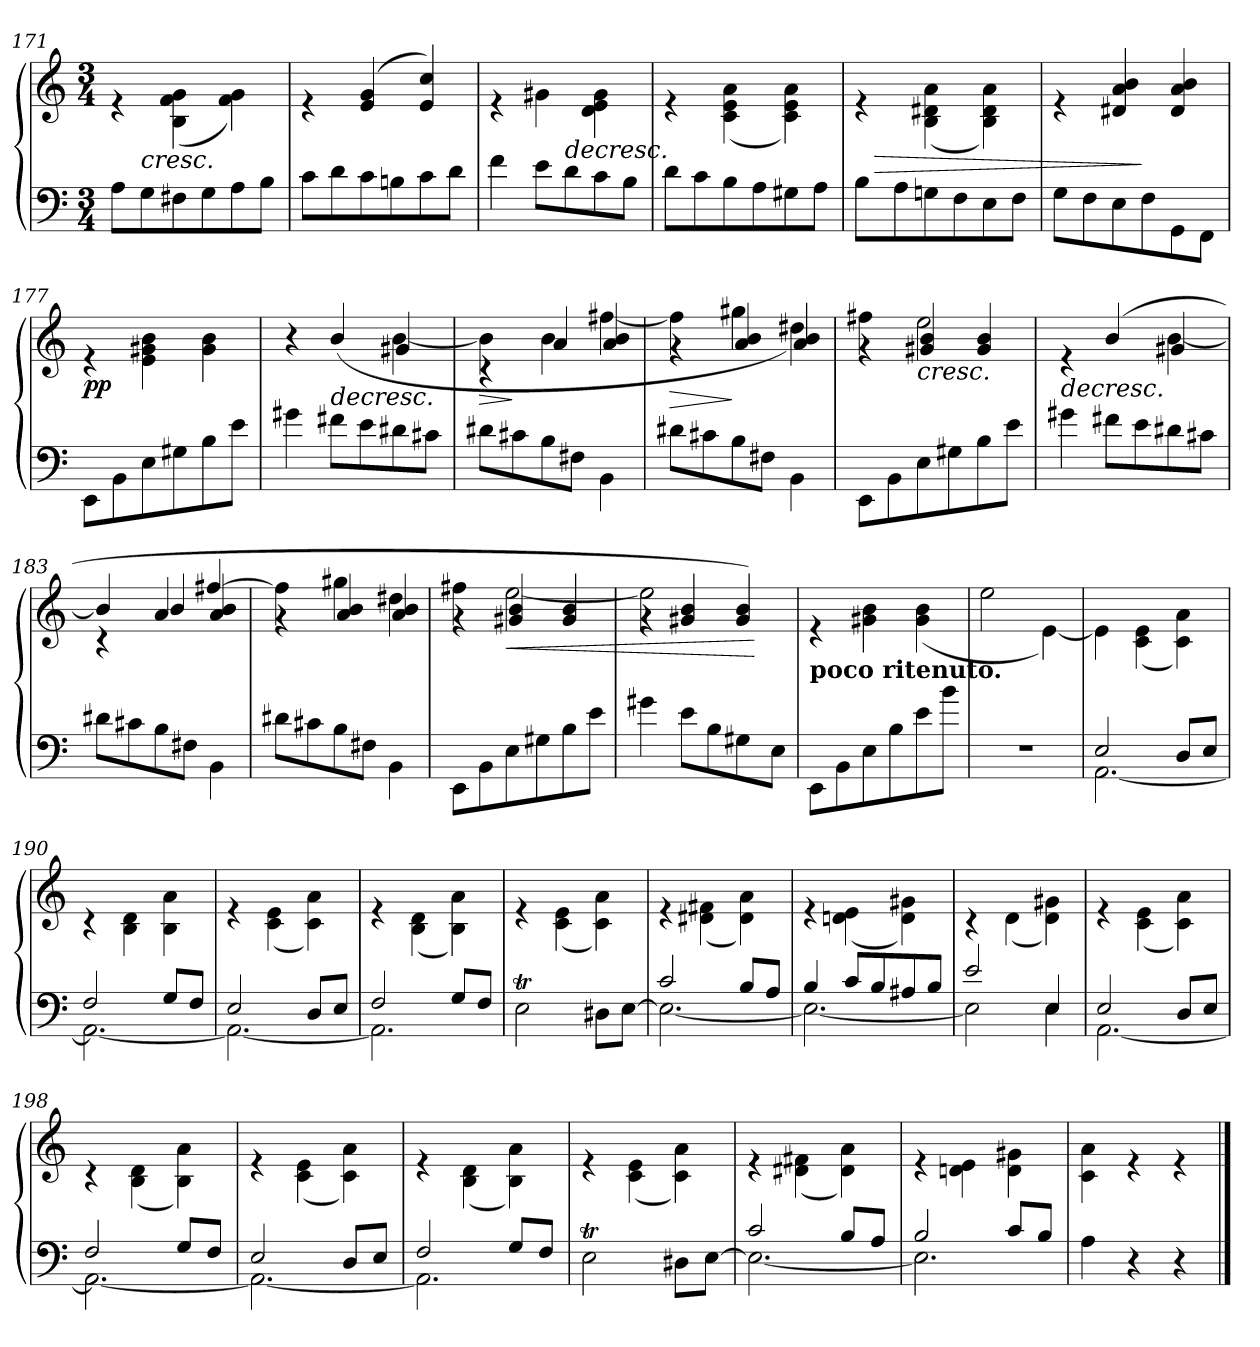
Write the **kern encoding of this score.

**kern	**kern	**dynam
*part1	*part1	*part1
*staff2	*staff1	*staff1/2
*clefF4	*clefG2	*
*k[]	*k[]	*
*M3/4	*M3/4	*
=171	=171	=171
*	*^	*
*	*	*^	*
8A\L	2.ryy	4r	8ryy	.
!	!	!	!	!LO:HP:b
8G\	.	.	8ryy	<
8F#X\	.	(>4B\ 4f\ 4g\	4ryy	.
8G\	.	.	.	.
8A\	.	4f\ 4g\)	4ryy	.
8B\J	.	.	.	.
=172	=172	=172	=172	=172
8c\L	2.ryy	4ryy	4r	.
8d\	.	.	.	.
8c\	.	8ryy	(>4e/ 4g/	.
8Bn\	.	8ryy	.	.
8c\	.	4ryy	4e/ 4cc/)	.
8d\J	.	.	.	.
=173	=173	=173	=173	=173
4f\	2.ryy	4r	4ryy	.
8e\L	.	4g#X\	8ryy	.
!	!	!	!	!LO:HP:b
8d\	.	.	8ryy	>
8c\	.	4d\ 4e\ 4g#\	4ryy	.
8B\J	.	.	.	.
*	*	*v	*v	*
=174	=174	=174	=174
8d\L	2.ryy	4r	.
8c\	.	.	.
8B\	.	(>4c\ 4e\ 4a\	[
8A\	.	.	.
8G#X\	.	4c\ 4e\ 4a\)	.
8A\J	.	.	.
=175	=175	=175	=175
*	*	*^	*
8B\L	2.ryy	4r	16ryy	.
!	!	!	!	!LO:HP:b
.	.	.	16ryy	>
8A\	.	.	8ryy	.
8Gn\	.	(>4B\ 4d#X\ 4a\	4ryy	.
8F\	.	.	.	.
8E\	.	4B\ 4d#\ 4a\)	4ryy	.
8F\J	.	.	.	.
!!LO:LB:g=z	!!	!!
=176	=176	=176	=176	=176
8G\L	2.ryy	4ryy	4r	.
8F\	.	.	.	.
8E\	.	8ryy	4d#X/ 4a/ 4b/	.
8F\	.	8ryy	.	]
8GG\	.	4ryy	4d#/ 4a/ 4b/	.
8FF\J	.	.	.	.
=177	=177	=177	=177	=177
!	!	!	!	!LO:DY:b
8EE\L	2.ryy	4r	2ryy	pp
8BB\	.	.	.	.
8E\	.	4e\ 4g#X\ 4b\	.	.
8G#X\	.	.	.	.
8B\	.	4g#\ 4b\	8ryy	.
8e\J	.	.	8ryy	.
=178	=178	=178	=178	=178
4g#X\	2ryy	2ryy	4r	.
!	!	!	!	!LO:HP:b
8f#X\L	.	.	(>4b/	>
8e\	.	.	.	.
8d#X\	8ryy	[4b\	4g#X/	.
8c#X\J	8ryy	.	.	.
=179	=179	=179	=179	=179
!	!	!	!	!LO:HP:b
8d#X\L	8ryy	4b\]	4rc	>
8c#X\	8ryy	.	.	]
8B\	4ryy	4b\	4a/	.
8F#X\J	.	.	.	.
4BB\	4ryy	[4ff#X\	4a/ 4b/	.
=180	=180	=180	=180	=180
!	!	!	!	!LO:HP:b
8d#X\L	2.ryy	4ff#\]	4rg	>
8c#X\	.	.	.	.
8B\	.	4gg#X\	4a/ 4b/	]
8F#X\J	.	.	.	.
4BB\	.	4dd#X\)	4a/ 4b/	.
=181	=181	=181	=181	=181
8EE\L	2ryy	4ff#X\	4rg	.
8BB\	.	.	.	.
!	!	!	!	!LO:HP:b
8E\	.	2ee\	4g#X/ 4b/	<
8G#X\	.	.	.	.
8B\	8ryy	.	4g#/ 4b/	.
8e\J	8ryy	.	.	]
!!LO:LB:g=z	!!	!!
=182	=182	=182	=182	=182
!	!	!	!	!LO:HP:b
4g#X\	2.ryy	4r	2ryy	>
8f#X\L	.	(>4b/	.	.
8e\	.	.	.	.
8d#X\	.	[4b\	4g#X/	.
8c#X\J	.	.	.	.
=183	=183	=183	=183	=183
8d#X\L	4rc	8ryy	4b/]	.
8c#X\	.	8ryy	.	[
8B\	4a/	4ryy	4b/	.
8F#X\J	.	.	.	.
4BB\	4a/ 4b/	4ryy	[4ff#X/	.
=184	=184	=184	=184	=184
8d#X\L	2.ryy	4ff#\]	4rg	.
8c#X\	.	.	.	.
8B\	.	4gg#X\	4a/ 4b/	.
8F#X\J	.	.	.	.
4BB\	.	4dd#X\	4a/ 4b/	.
=185	=185	=185	=185	=185
8EE\L	2ryy	4ff#X\	4rg	.
8BB\	.	.	.	.
!	!	!	!	!LO:HP:b
8E\	.	[2ee\	4g#X/ 4b/	<
8G#X\	.	.	.	.
8B\	8ryy	.	4g#/ 4b/	.
8e\J	8ryy	.	.	]
=186	=186	=186	=186	=186
4g#X\	2ryy	2ee\]	4rg	.
8e\L	.	.	4g#X/ 4b/	.
8B\	.	.	.	.
8G#X\	16ryy	4ryy	4g#/ 4b/)	.
.	16ryy	.	.	[
8E\J	8ryy	.	.	.
!!LO:PB:g=z	!!	!!
=187	=187	=187	=187	=187
!	!LO:TX:b:B:t=poco ritenuto.	!	!	!
8EE\L	2.ryy	4r	8ryy	.
8BB\	.	.	8ryy	.
8E\	.	4g#X\ 4b\	4ryy	.
8B\	.	.	.	.
8e\	.	(>4g#\ 4b\	4ryy	.
8b\J	.	.	.	.
*	*	*v	*v	*
=188	=188	=188	=188
2.rF	2.ryy	2ee\	.
.	.	[4e\)	.
=189	=189	=189	=189
*^	*	*	*
2E/	[2.AA\	2.ryy	4e\]	.
.	.	.	(>4c\ 4e\	.
8D/L	.	.	4c\ 4a\)	.
8E/J	.	.	.	.
=190	=190	=190	=190	=190
2F/	2.AA\_	2.ryy	4r	.
.	.	.	4B\ 4d\	.
8G/L	.	.	4B\ 4a\	.
8F/J	.	.	.	.
=191	=191	=191	=191	=191
2E/	2.AA\_	2.ryy	4r	.
.	.	.	(>4c\ 4e\	.
8D/L	.	.	4c\ 4a\)	.
8E/J	.	.	.	.
=192	=192	=192	=192	=192
2F/	2.AA\]	2.ryy	4r	.
.	.	.	(>4B\ 4d\	.
8G/L	.	.	4B\ 4a\)	.
8F/J	.	.	.	.
*v	*v	*	*	*
=193	=193	=193	=193
2Et\	2.ryy	4r	.
.	.	(>4c\ 4e\	.
8D#X\L	.	4c\ 4a\)	.
[8E\J	.	.	.
=194	=194	=194	=194
*^	*	*	*
2c/	2.E\_	2.ryy	4r	.
.	.	.	(>4d#X\ 4f#X\	.
8B/L	.	.	4d#\ 4a\)	.
8A/J	.	.	.	.
=195	=195	=195	=195	=195
4B/	2.E\_	2.ryy	4r	.
8c/L	.	.	(>4dn\ 4e\	.
8B/	.	.	.	.
8A#X/	.	.	4d\ 4g#X\)	.
8B/J	.	.	.	.
*v	*v	*	*	*
*	*v	*v	*
.	.	]
!!LO:LB:g=z
=196	=196	=196
*^	*^	*
2e/	2E\]	2.ryy	4r	.
.	.	.	(>4d\	.
4E/	4E\	.	4d\ 4g#X\)	.
=197	=197	=197	=197	=197
2E/	[2.AA\	2.ryy	4r	.
.	.	.	(>4c\ 4e\	.
8D/L	.	.	4c\ 4a\)	.
8E/J	.	.	.	.
=198	=198	=198	=198	=198
2F/	2.AA\_	2.ryy	4r	.
.	.	.	(>4B\ 4d\	.
8G/L	.	.	4B\ 4a\)	.
8F/J	.	.	.	.
=199	=199	=199	=199	=199
2E/	2.AA\_	2.ryy	4r	.
.	.	.	(>4c\ 4e\	.
8D/L	.	.	4c\ 4a\)	.
8E/J	.	.	.	.
=200	=200	=200	=200	=200
2F/	2.AA\]	2.ryy	4r	.
.	.	.	(>4B\ 4d\	.
8G/L	.	.	4B\ 4a\)	.
8F/J	.	.	.	.
*v	*v	*	*	*
=201	=201	=201	=201
2Et\	2.ryy	4r	.
.	.	(>4c\ 4e\	.
8D#X\L	.	4c\ 4a\)	.
[8E\J	.	.	.
=202	=202	=202	=202
*^	*	*	*
2c/	2.E\_	2.ryy	4r	.
.	.	.	(>4d#X\ 4f#X\	.
8B/L	.	.	4d#\ 4a\)	.
8A/J	.	.	.	.
=203	=203	=203	=203	=203
2B/	2.E\]	2.ryy	4r	.
.	.	.	4dn\ 4e\	.
8c/L	.	.	4d\ 4g#X\	.
8B/J	.	.	.	.
*v	*v	*	*	*
=204	=204	=204	=204
4A\	2.ryy	4c\ 4a\	.
4r	.	4r	.
4r	.	4r	.
*	*v	*v	*
==	==	==
*-	*-	*-
